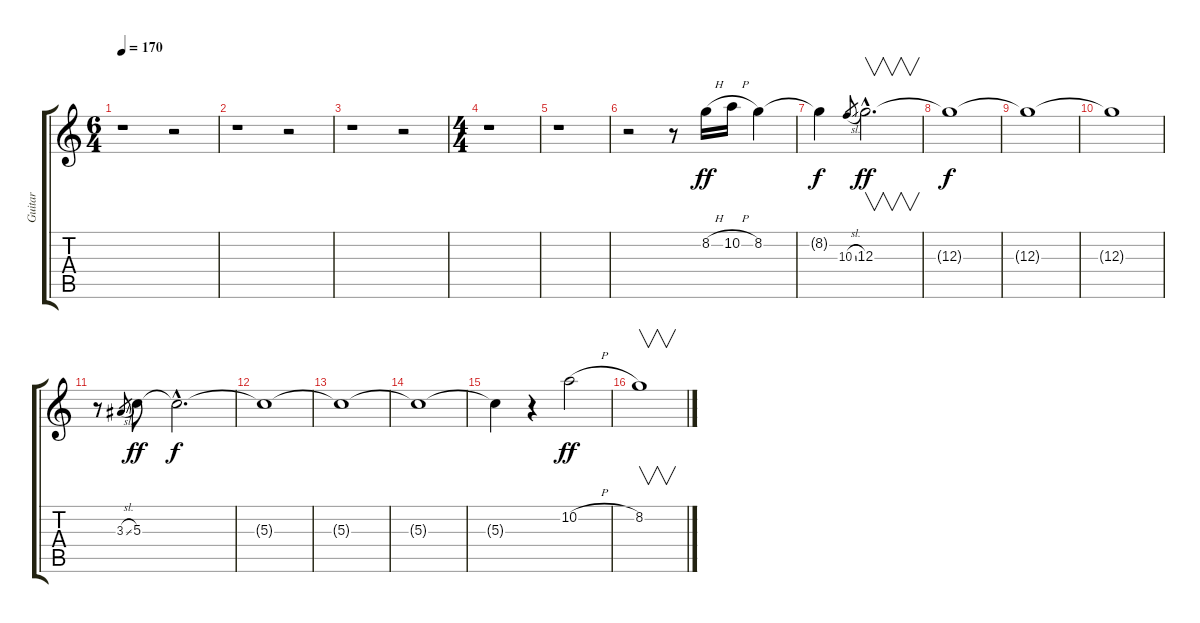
\track ("Guitar" "Guitar") {instrument overdrivenguitar}
\staff {score tabs}
\tuning (E4 B3 G3 D3 A2 E2) {hide}
\ts (6 4)
\tempo 170
\clef g2
\ks c
r.1{dy f} r.2 |
r.1 r.2 |
r.1 r.2 |
\ts (4 4)
r.1 |
r.1 |
r.2 r.8 8.2{h}.16{dy ff balance 8} 10.2{h}.16 8.2.4 |
8.2{t}.4{dy f} 10.3{sl}.8{gr} 12.3{hac}.2{v d dy ff} |
12.3{t}.1{dy f} |
12.3{t}.1 |
12.3{t}.1 |
r.8 3.3{sl}.8{gr} 5.3.8{dy ff} 5.3{hac t}.2{d dy f} |
5.3{t}.1 |
5.3{t}.1 |
5.3{t}.1 |
5.3{t}.4 r.4 10.2{h}.2{dy ff balance 12} |
8.2.1{v balance 7}
